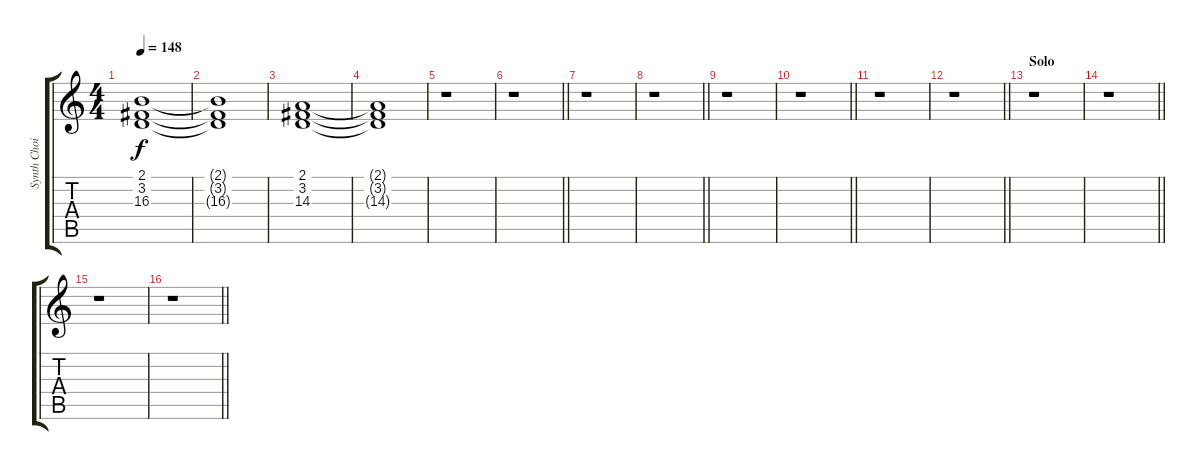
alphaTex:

\track ("Synth Choir (Tuomas)" "Synth Choi") {instrument choiraahs}
\staff {score tabs}
\tuning (E4 B3 G3 D3 A2 E2) {hide}
\ts (4 4)
\tempo 148
\clef g2
\ks c
(2.1 3.2 16.3).1{dy f} |
(2.1{t} 3.2{t} 16.3{t}).1 |
(2.1 3.2 14.3).1 |
(2.1{t} 3.2{t} 14.3{t}).1 |
r.1 |
\barLineRight lightlight
r.1 |
r.1 |
\barLineRight lightlight
r.1 |
r.1 |
\barLineRight lightlight
r.1 |
r.1 |
\barLineRight lightlight
r.1 |
\section ("" "Solo ")
r.1 |
\barLineRight lightlight
r.1 |
r.1 |
\barLineRight lightlight
r.1
